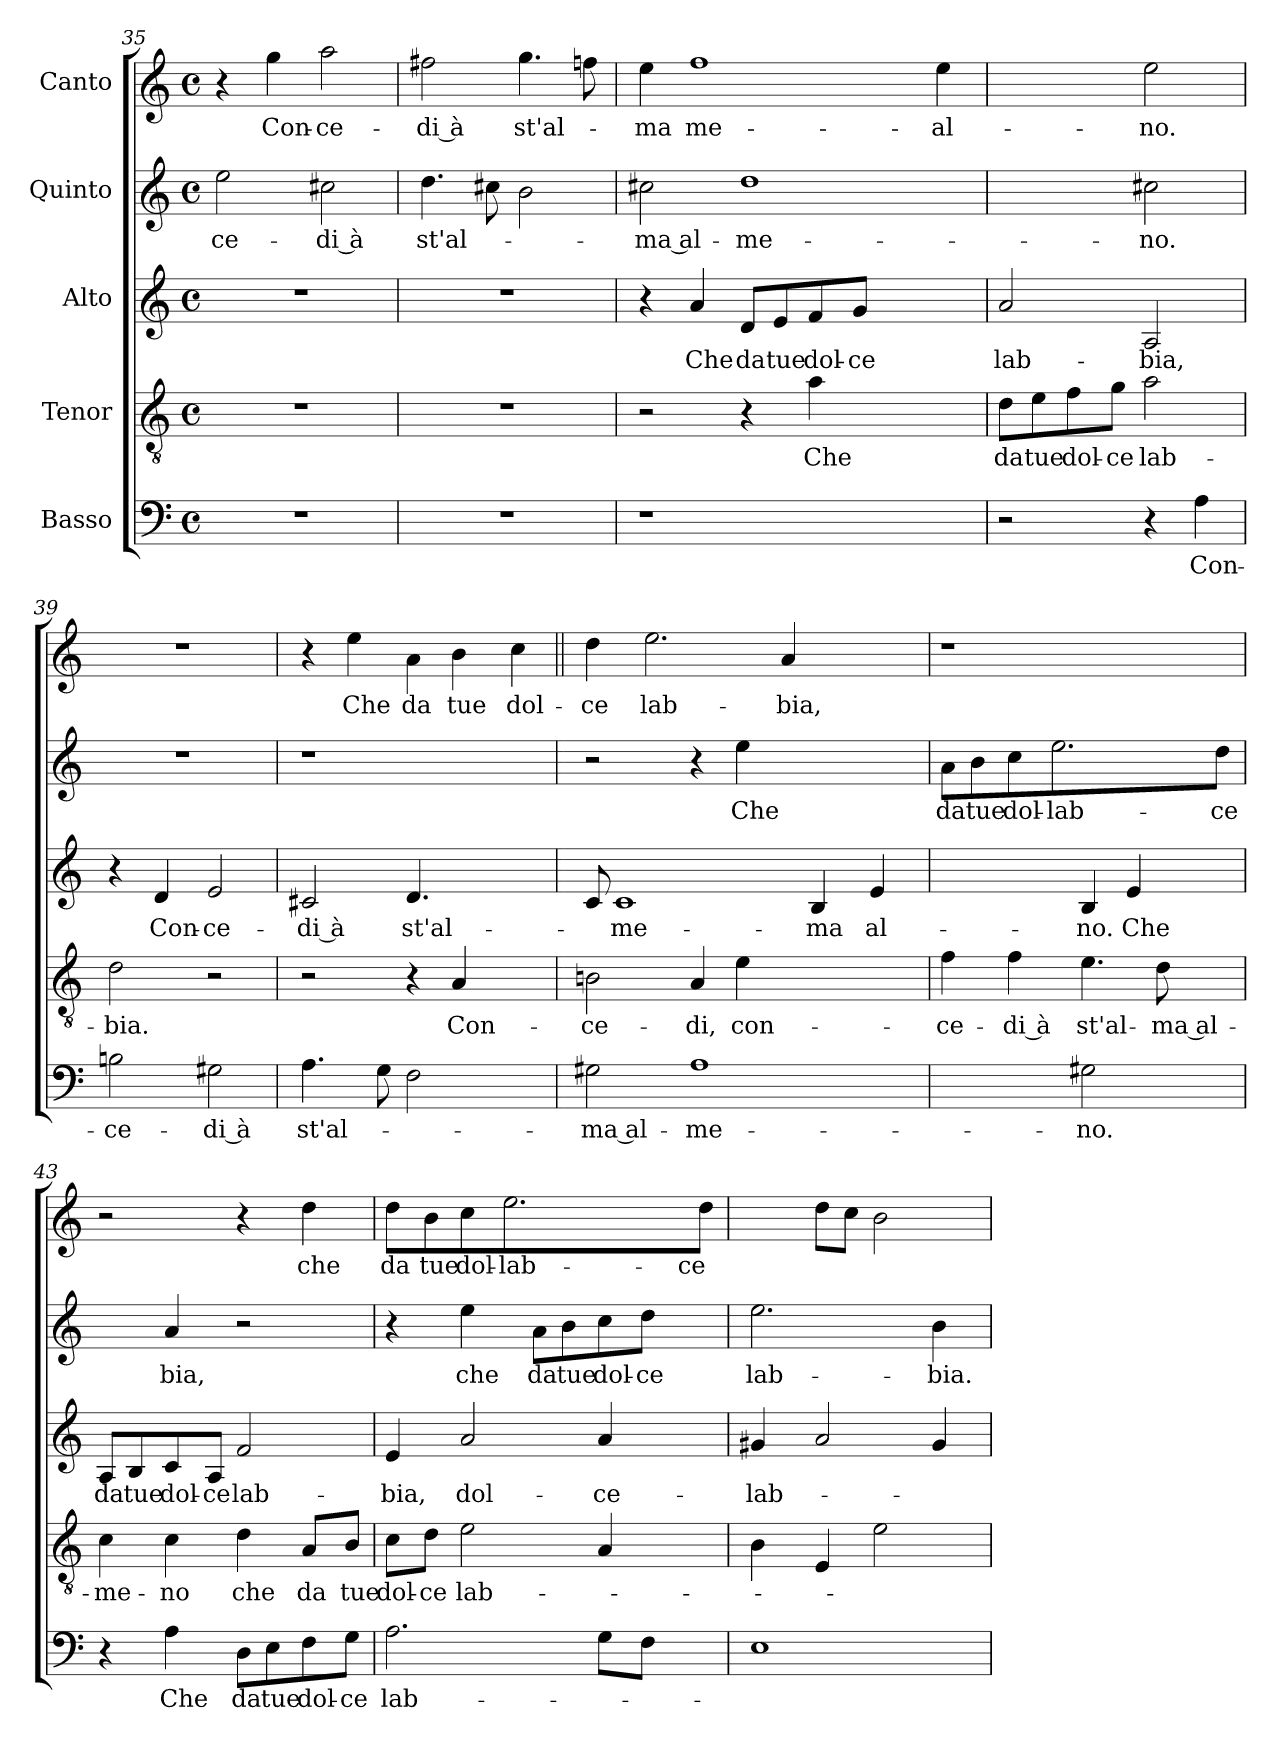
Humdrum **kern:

**kern	**text	**kern	**text	**kern	**text	**kern	**text	**kern	**text
*part5	*part5	*part4	*part4	*part3	*part3	*part2	*part2	*part1	*part1
*staff5	*staff5	*staff4	*staff4	*staff3	*staff3	*staff2	*staff2	*staff1	*staff1
*I"Basso	*	*I"Tenor	*	*I"Alto	*	*I"Quinto	*	*I"Canto	*
*clefF4	*	*clefGv2	*	*clefG2	*	*clefG2	*	*clefG2	*
*M4/4	*	*M4/4	*	*M4/4	*	*M4/4	*	*M4/4	*
*met(c)	*	*met(c)	*	*met(c)	*	*met(c)	*	*met(c)	*
=35	=35	=35	=35	=35	=35	=35	=35	=35	=35
!	!	!	!	!	!	!	!LO:LY:b:cj	!	!
1r	.	1r	.	1r	.	2ee\	-ce-	4r	.
!	!	!	!	!	!	!	!	!	!LO:LY:b:cj
.	.	.	.	.	.	.	.	4gg\	Con-
!	!	!	!	!	!	!	!LO:LY:b:rj	!	!LO:LY:b:cj
.	.	.	.	.	.	2cc#X\	-di à	2aa\	-ce-
=36	=36	=36	=36	=36	=36	=36	=36	=36	=36
!	!	!	!	!	!	!	!LO:LY:b:cj	!	!LO:LY:b:rj
1r	.	1r	.	1r	.	4.dd\	st'al-	2ff#X\	-di à
.	.	.	.	.	.	8cc#X\	.	.	.
!	!	!	!	!	!	!	!	!	!LO:LY:b:cj
.	.	.	.	.	.	2b\	.	4.gg\	st'al-
.	.	.	.	.	.	.	.	8ff\	.
!!LO:PB:g=z
=37	=37	=37	=37	=37	=37	=37	=37	=37	=37
!	!	!	!	!	!	!	!LO:LY:b:rj	!	!LO:LY:b
1r	.	2r	.	4r	.	2cc#X\	-ma al-	4ee\	-ma
!	!	!	!	!	!LO:LY:b:cj	!	!	!	!LO:LY:b:cj
.	.	.	.	4a/	Che	.	.	1ff	-me-
!	!	!	!	!	!LO:LY:b:cj	!	!LO:LY:b:cj	!	!
.	.	4r	.	8d/L	da	1dd	-me-	.	.
!	!	!	!	!	!LO:LY:b:cj	!	!	!	!
.	.	.	.	8e/	tue	.	.	.	.
!	!	!	!LO:LY:b:cj	!	!LO:LY:b:cj	!	!	!	!
.	.	4a\	Che	8f/	dol-	.	.	.	.
!	!	!	!	!	!LO:LY:b:cj	!	!	!	!
.	.	.	.	8g/J	-ce	.	.	.	.
2ryy	.	2ryy	.	2ryy	.	.	.	.	.
!	!	!	!	!	!	!	!	!	!LO:LY:b
.	.	.	.	.	.	.	.	4ee\	al-
=38	=38	=38	=38	=38	=38	=38	=38	=38	=38
!	!	!	!LO:LY:b:cj	!	!LO:LY:b:cj	!	!	!	!
2r	.	8d\L	da	2a/	lab-	2ryy	.	2ryy	.
!	!	!	!LO:LY:b:cj	!	!	!	!	!	!
.	.	8e\	tue	.	.	.	.	.	.
!	!	!	!LO:LY:b:cj	!	!	!	!	!	!
.	.	8f\	dol-	.	.	.	.	.	.
!	!	!	!LO:LY:b:cj	!	!	!	!	!	!
.	.	8g\J	-ce	.	.	.	.	.	.
!	!	!	!LO:LY:b:cj	!	!LO:LY:b:cj	!	!LO:LY:b:cj	!	!LO:LY:b:cj
4r	.	2a\	lab-	2A/	-bia,	2cc#X\	-no.	2ee\	-no.
!	!LO:LY:b:cj	!	!	!	!	!	!	!	!
4A\	Con-	.	.	.	.	.	.	.	.
=39	=39	=39	=39	=39	=39	=39	=39	=39	=39
!	!LO:LY:b:cj	!	!LO:LY:b:cj	!	!	!	!	!	!
2Bn\	-ce-	2d\	-bia.	4r	.	1r	.	1r	.
!	!	!	!	!	!LO:LY:b:cj	!	!	!	!
.	.	.	.	4d/	Con-	.	.	.	.
!	!LO:LY:b:rj	!	!	!	!LO:LY:b:cj	!	!	!	!
2G#X\	-di à	2r	.	2e/	-ce-	.	.	.	.
=40	=40	=40	=40	=40	=40	=40	=40	=40	=40
!	!LO:LY:b:cj	!	!	!	!LO:LY:b:rj	!	!	!	!
4.A\	st'al-	2r	.	2c#X/	-di à	1r	.	4r	.
!	!	!	!	!	!	!	!	!	!LO:LY:b:cj
.	.	.	.	.	.	.	.	4ee\	Che
8G\	.	.	.	.	.	.	.	.	.
!	!	!	!	!	!LO:LY:b:cj	!	!	!	!LO:LY:b:cj
2F\	.	4r	.	4.d/	st'al-	.	.	4a\	da
!	!	!	!LO:LY:b:cj	!	!	!	!	!	!LO:LY:b:cj
.	.	4A/	Con-	.	.	.	.	4b\	tue
.	.	.	.	4.ryy	.	.	.	.	.
!	!	!	!	!	!	!	!	!	!LO:LY:b:cj
4ryy	.	4ryy	.	.	.	4ryy	.	4cc\	dol-
=41	=41||	=41	=41||	=41	=41||	=41	=41||	=41||	=41||
!	!LO:LY:b:rj	!	!LO:LY:b:cj	!	!	!	!	!	!LO:LY:b:cj
2G#X\	-ma al-	2Bn\	-ce-	8c/	.	2r	.	4dd\	-ce
!	!	!	!	!	!LO:LY:b:cj	!	!	!	!
.	.	.	.	1c	-me-	.	.	.	.
!	!	!	!	!	!	!	!	!	!LO:LY:b:cj
.	.	.	.	.	.	.	.	2.ee\	lab-
!	!LO:LY:b:cj	!	!LO:LY:b:cj	!	!	!	!	!	!
1A	-me-	4A/	-di,	.	.	4r	.	.	.
!	!	!	!LO:LY:b:cj	!	!	!	!LO:LY:b:cj	!	!
.	.	4e\	con-	.	.	4ee\	Che	.	.
!	!	!	!	!	!	!	!	!	!LO:LY:b:cj
.	.	2ryy	.	.	.	2ryy	.	4a/	-bia,
!	!	!	!	!	!LO:LY:b	!	!	!	!
.	.	.	.	4B/	-ma	.	.	.	.
.	.	.	.	.	.	.	.	4.ryy	.
!	!	!	!	!	!LO:LY:b	!	!	!	!
.	.	.	.	4e/	al-	.	.	.	.
8ryy	.	8ryy	.	.	.	8ryy	.	.	.
!!LO:LB:g=z
=42	=42	=42	=42	=42	=42	=42	=42	=42	=42
!	!	!	!LO:LY:b:cj	!	!	!	!LO:LY:b:cj	!	!
2ryy	.	4f\	-ce-	2ryy	.	8a\L	da	1r	.
!	!	!	!	!	!	!	!LO:LY:b:cj	!	!
.	.	.	.	.	.	8b\	tue	.	.
!	!	!	!LO:LY:b:rj	!	!	!	!LO:LY:b:cj	!	!
.	.	4f\	-di à	.	.	8cc\	dol-	.	.
!	!	!	!	!	!	!	!LO:LY:b:cj	!	!
.	.	.	.	.	.	2.ee\	lab-	.	.
!	!LO:LY:b:cj	!	!LO:LY:b:cj	!	!LO:LY:b:cj	!	!	!	!
2G#X\	-no.	4.e\	st'al-	4B/	-no.	.	.	.	.
!	!	!	!	!	!LO:LY:b:cj	!	!	!	!
.	.	.	.	4e/	Che	.	.	.	.
!	!	!	!LO:LY:b:rj	!	!	!	!	!	!
.	.	8d\	-ma al-	.	.	.	.	.	.
4ryy	.	4ryy	.	4ryy	.	.	.	4ryy	.
!	!	!	!	!	!	!	!LO:LY:b:cj	!	!
.	.	.	.	.	.	8dd\J	-ce	.	.
=43	=43	=43	=43	=43	=43	=43	=43	=43	=43
!	!	!	!LO:LY:b:cj	!	!LO:LY:b:cj	!	!	!	!
4r	.	4c\	-me-	8A/L	da	4ryy	.	2r	.
!	!	!	!	!	!LO:LY:b:cj	!	!	!	!
.	.	.	.	8B/	tue	.	.	.	.
!	!LO:LY:b:cj	!	!LO:LY:b:cj	!	!LO:LY:b:cj	!	!LO:LY:b:cj	!	!
4A\	Che	4c\	-no	8c/	dol-	4a/	-bia,	.	.
!	!	!	!	!	!LO:LY:b:cj	!	!	!	!
.	.	.	.	8A/J	-ce	.	.	.	.
!	!LO:LY:b:cj	!	!LO:LY:b:cj	!	!LO:LY:b:cj	!	!	!	!
8D\L	da	4d\	che	2f/	lab-	2r	.	4r	.
!	!LO:LY:b:cj	!	!	!	!	!	!	!	!
8E\	tue	.	.	.	.	.	.	.	.
!	!LO:LY:b:cj	!	!LO:LY:b:cj	!	!	!	!	!	!LO:LY:b:cj
8F\	dol-	8A/L	da	.	.	.	.	4dd\	che
!	!LO:LY:b:cj	!	!LO:LY:b:cj	!	!	!	!	!	!
8G\J	-ce	8B/J	tue	.	.	.	.	.	.
=44	=44	=44	=44	=44	=44	=44	=44	=44	=44
!	!LO:LY:b:cj	!	!LO:LY:b:cj	!	!LO:LY:b:cj	!	!	!	!LO:LY:b:cj
2.A\	lab-	8c\L	dol-	4e/	-bia,	4r	.	8dd\L	da
!	!	!	!LO:LY:b:cj	!	!	!	!	!	!LO:LY:b:cj
.	.	8d\J	-ce	.	.	.	.	8b\	tue
!	!	!	!LO:LY:b:cj	!	!LO:LY:b:cj	!	!LO:LY:b:cj	!	!LO:LY:b:cj
.	.	2e\	lab-	2a/	dol-	4ee\	che	8cc\	dol-
!	!	!	!	!	!	!	!	!	!LO:LY:b:cj
.	.	.	.	.	.	.	.	2.ee\	lab-
!	!	!	!	!	!	!	!LO:LY:b:cj	!	!
.	.	.	.	.	.	8a\L	da	.	.
!	!	!	!	!	!	!	!LO:LY:b:cj	!	!
.	.	.	.	.	.	8b\	tue	.	.
!	!	!	!	!	!LO:LY:b:cj	!	!LO:LY:b:cj	!	!
8G\L	.	4A/	.	4a/	-ce-	8cc\	dol-	.	.
!	!	!	!	!	!	!	!LO:LY:b:cj	!	!
8F\J	.	.	.	.	.	8dd\J	-ce	.	.
4ryy	.	4ryy	.	4ryy	.	4ryy	.	.	.
!	!	!	!	!	!	!	!	!	!LO:LY:b:cj
.	.	.	.	.	.	.	.	8dd\J	-ce
!!LO:PB:g=z
=45	=45	=45	=45	=45	=45	=45	=45	=45	=45
!	!	!	!	!	!LO:LY:b:cj	!	!LO:LY:b:cj	!	!
*^	*	*	*	*	*	*	*	*	*
*	*^	*	*	*	*	*	*	*	*	*
1E	8ryy	8ryy	.	4B\	.	4g#X/	-lab-	2.ee\	lab-	4ryy	.
.	2..ryy	64ryy	.	.	.	.	.	.	.	.	.
.	.	2ryy	.	.	.	.	.	.	.	.	.
.	.	.	.	4E/	.	2a/	.	.	.	8dd\L	.
.	.	.	.	.	.	.	.	.	.	8cc\J	.
.	.	.	.	2e\	.	.	.	.	.	2b\	.
.	.	4ryy	.	.	.	.	.	.	.	.	.
!	!	!	!	!	!	!	!	!	!LO:LY:b:cj	!	!
.	.	.	.	.	.	4g#/	.	4b\	-bia.	.	.
.	.	16..ryy	.	.	.	.	.	.	.	.	.
*v	*v	*v	*	*	*	*	*	*	*	*	*
=	=	=	=	=	=	=	=	=	=
*-	*-	*-	*-	*-	*-	*-	*-	*-	*-
